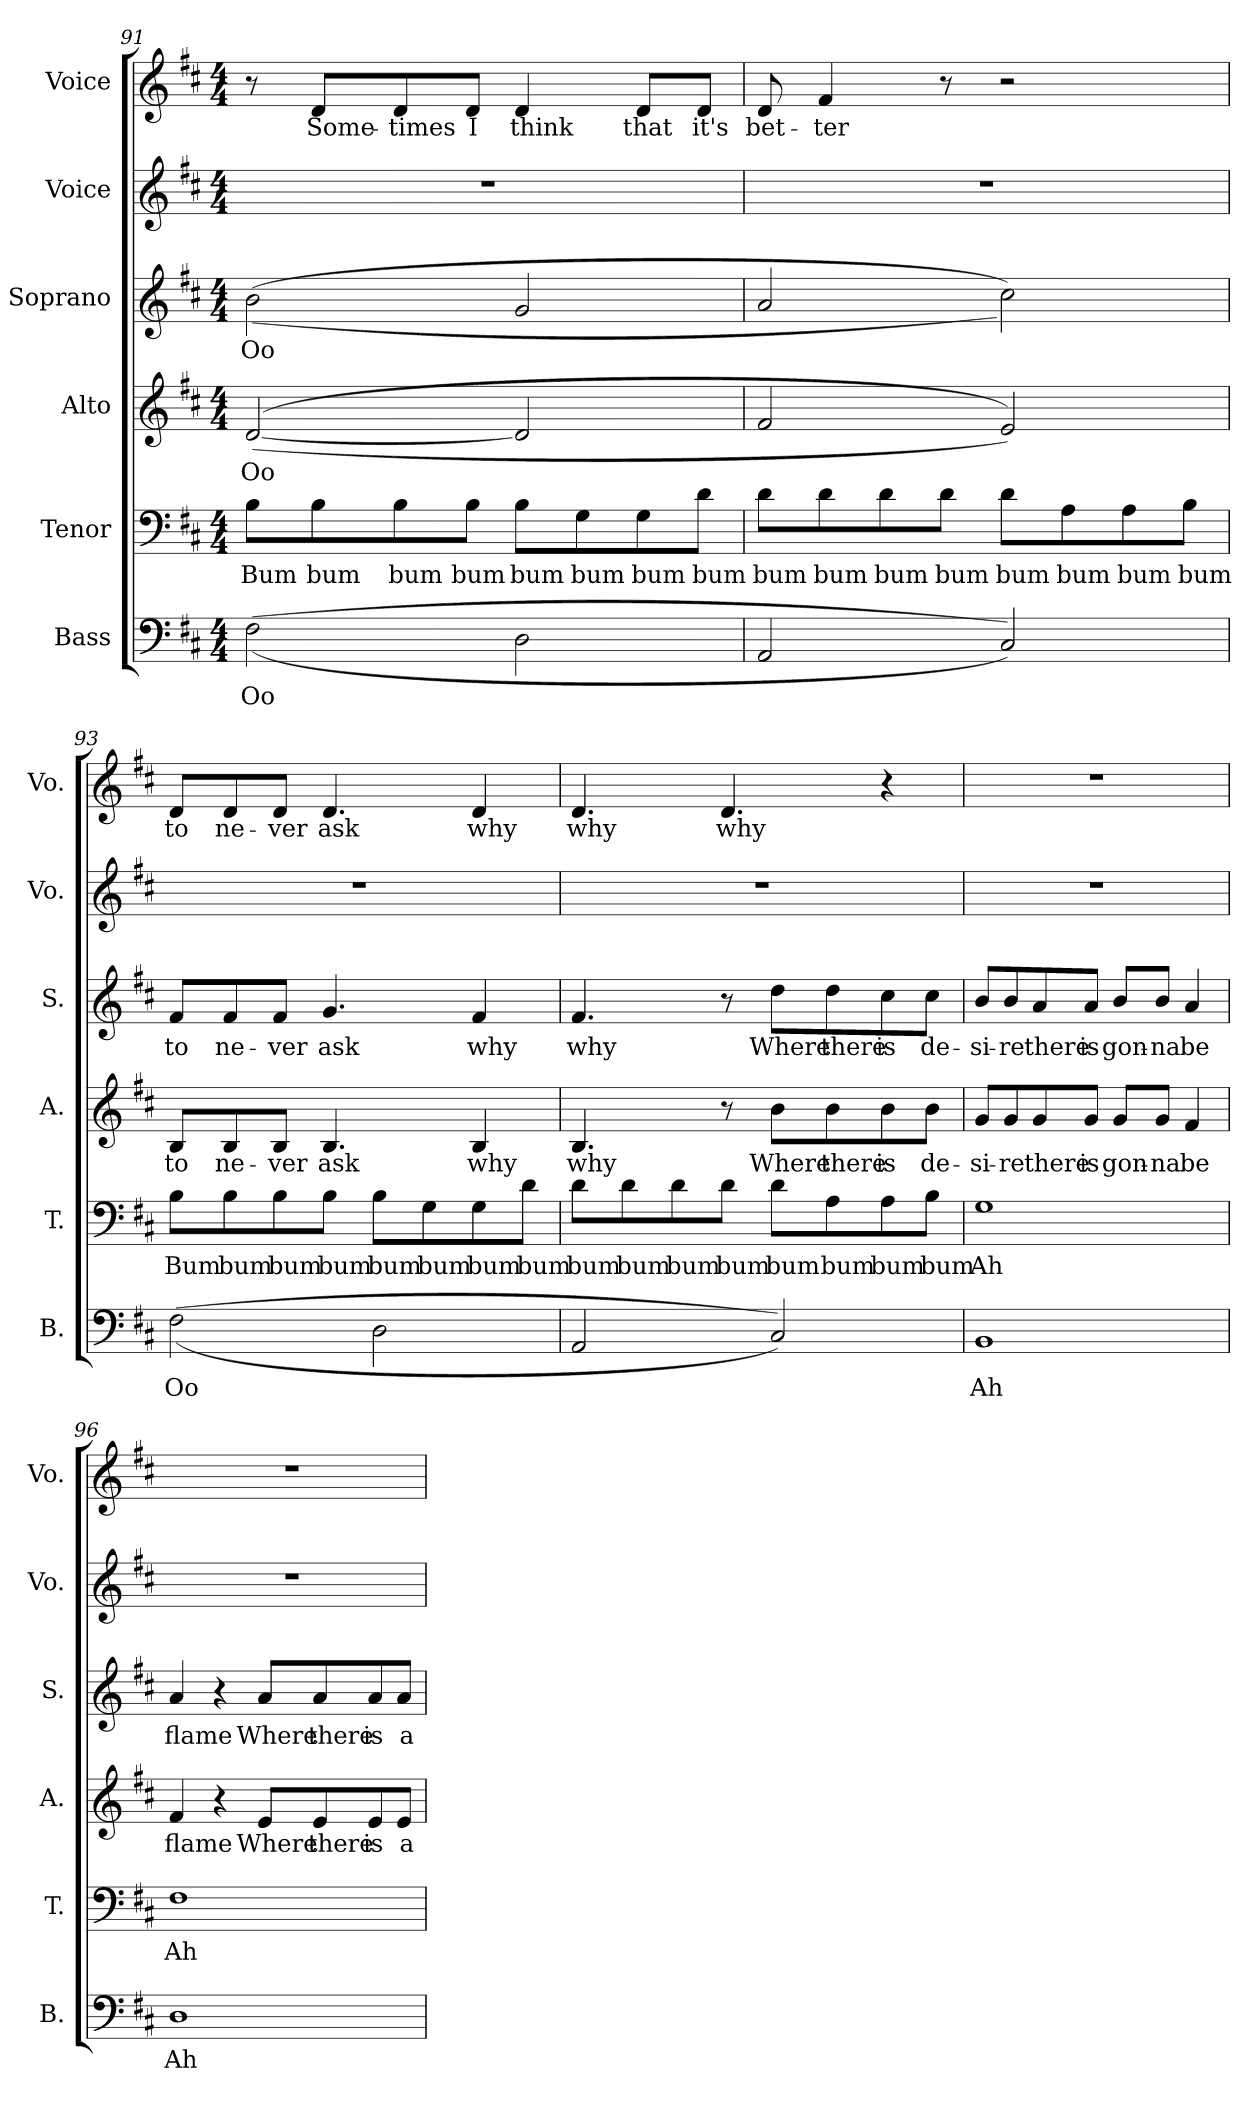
**kern	**text	**kern	**text	**kern	**text	**kern	**text	**kern	**kern	**text
*part6	*part6	*part5	*part5	*part4	*part4	*part3	*part3	*part2	*part1	*part1
*staff6	*staff6	*staff5	*staff5	*staff4	*staff4	*staff3	*staff3	*staff2	*staff1	*staff1
*I"Bass	*	*I"Tenor	*	*I"Alto	*	*I"Soprano	*	*I"Voice	*I"Voice	*
*I'B.	*	*I'T.	*	*I'A.	*	*I'S.	*	*I'Vo.	*I'Vo.	*
*clefF4	*	*clefF4	*	*clefG2	*	*clefG2	*	*clefG2	*clefG2	*
*k[f#c#]	*	*k[f#c#]	*	*k[f#c#]	*	*k[f#c#]	*	*k[f#c#]	*k[f#c#]	*
*M4/4	*	*M4/4	*	*M4/4	*	*M4/4	*	*M4/4	*M4/4	*
=91	=91	=91	=91	=91	=91	=91	=91	=91	=91	=91
((2F#\	Oo	8B\L	Bum	(([2d/	Oo	((2b\	Oo	1r	8r	.
.	.	8B\	bum	.	.	.	.	.	8d/L	Some-
.	.	8B\	bum	.	.	.	.	.	8d/	-times
.	.	8B\J	bum	.	.	.	.	.	8d/J	I
2D\	.	8B\L	bum	2d/]	.	2g/	.	.	4d/	think
.	.	8G\	bum	.	.	.	.	.	.	.
.	.	8G\	bum	.	.	.	.	.	8d/L	that
.	.	8d\J	bum	.	.	.	.	.	8d/J	it's
!!LO:LB:g=z
=92	=92	=92	=92	=92	=92	=92	=92	=92	=92	=92
2AA/	.	8d\L	bum	2f#/	.	2a/	.	1r	8d/	bet-
.	.	8d\	bum	.	.	.	.	.	4f#/	-ter
.	.	8d\	bum	.	.	.	.	.	.	.
.	.	8d\J	bum	.	.	.	.	.	8r	.
2C#/))	.	8d\L	bum	2e/))	.	2cc#\))	.	.	2r	.
.	.	8A\	bum	.	.	.	.	.	.	.
.	.	8A\	bum	.	.	.	.	.	.	.
.	.	8B\J	bum	.	.	.	.	.	.	.
=93	=93	=93	=93	=93	=93	=93	=93	=93	=93	=93
((2F#\	Oo	8B\L	Bum	8B/L	to	8f#/L	to	1r	8d/L	to
.	.	8B\	bum	8B/	ne-	8f#/	ne-	.	8d/	ne-
.	.	8B\	bum	8B/J	-ver	8f#/J	-ver	.	8d/J	-ver
.	.	8B\J	bum	4.B/	ask	4.g/	ask	.	4.d/	ask
2D\	.	8B\L	bum	.	.	.	.	.	.	.
.	.	8G\	bum	.	.	.	.	.	.	.
.	.	8G\	bum	4B/	why	4f#/	why	.	4d/	why
.	.	8d\J	bum	.	.	.	.	.	.	.
!!LO:PB:g=z
=94	=94	=94	=94	=94	=94	=94	=94	=94	=94	=94
2AA/	.	8d\L	bum	4.B/	why	4.f#/	why	1r	4.d/	why
.	.	8d\	bum	.	.	.	.	.	.	.
.	.	8d\	bum	.	.	.	.	.	.	.
.	.	8d\J	bum	8r	.	8r	.	.	4.d/	why
2C#/))	.	8d\L	bum	8b\L	Where	8dd\L	Where	.	.	.
.	.	8A\	bum	8b\	there	8dd\	there	.	.	.
.	.	8A\	bum	8b\	is	8cc#\	is	.	4r	.
.	.	8B\J	bum	8b\J	de-	8cc#\J	de-	.	.	.
=95	=95	=95	=95	=95	=95	=95	=95	=95	=95	=95
1BB	Ah	1G	Ah	8g/L	-si-	8b/L	-si-	1r	1r	.
.	.	.	.	8g/	-re	8b/	-re	.	.	.
.	.	.	.	8g/	there	8a/	there	.	.	.
.	.	.	.	8g/J	is	8a/J	is	.	.	.
.	.	.	.	8g/L	gon-	8b/L	gon-	.	.	.
.	.	.	.	8g/J	-na	8b/J	-na	.	.	.
.	.	.	.	4f#/	be	4a/	be	.	.	.
=96	=96	=96	=96	=96	=96	=96	=96	=96	=96	=96
1D	Ah	1F#	Ah	4f#/	flame	4a/	flame	1r	1r	.
.	.	.	.	4r	.	4r	.	.	.	.
.	.	.	.	8e/L	Where	8a/L	Where	.	.	.
.	.	.	.	8e/	there	8a/	there	.	.	.
.	.	.	.	8e/	is	8a/	is	.	.	.
.	.	.	.	8e/J	a	8a/J	a	.	.	.
=	=	=	=	=	=	=	=	=	=	=
*-	*-	*-	*-	*-	*-	*-	*-	*-	*-	*-
